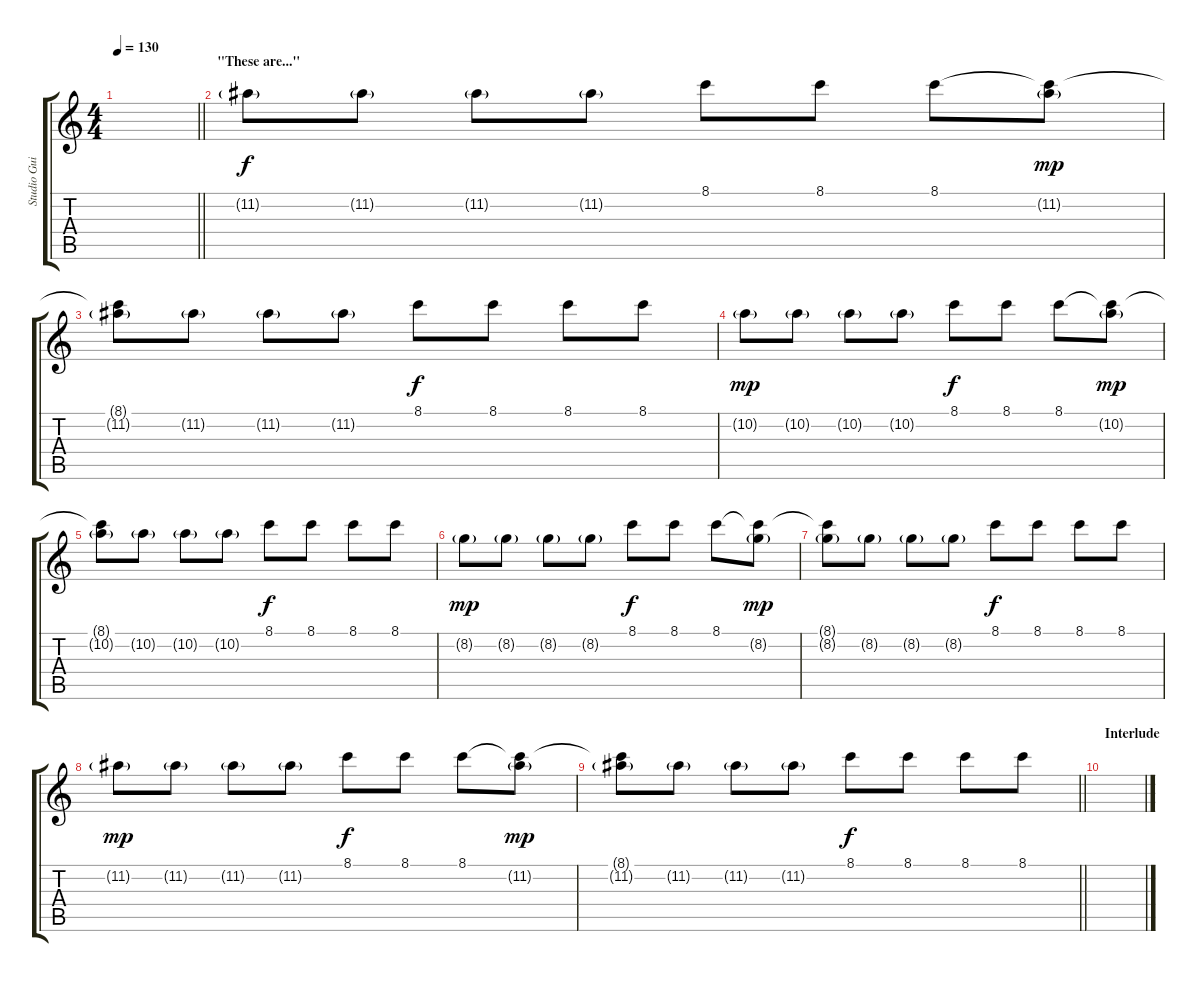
\track ("Studio Guitar" "Studio Gui") {instrument overdrivenguitar}
\staff {score tabs}
\tuning (E4 B3 G3 D3 A2 E2) {hide}
\ts (4 4)
\tempo 130
\clef g2
\barLineRight lightlight
\ks c
|
\section ("" "\"These are...\"")
11.2{g}.8 11.2{g}.8 11.2{g}.8 11.2{g}.8 8.1.8{dy f} 8.1.8 8.1.8 (8.1{t} 11.2{g}).8{dy mp} |
(8.1{t} 11.2{g}).8 11.2{g}.8 11.2{g}.8 11.2{g}.8 8.1.8{dy f} 8.1.8 8.1.8 8.1.8 |
10.2{g}.8{dy mp} 10.2{g}.8 10.2{g}.8 10.2{g}.8 8.1.8{dy f} 8.1.8 8.1.8 (8.1{t} 10.2{g}).8{dy mp} |
(8.1{t} 10.2{g}).8 10.2{g}.8 10.2{g}.8 10.2{g}.8 8.1.8{dy f} 8.1.8 8.1.8 8.1.8 |
8.2{g}.8{dy mp} 8.2{g}.8 8.2{g}.8 8.2{g}.8 8.1.8{dy f} 8.1.8 8.1.8 (8.1{t} 8.2{g}).8{dy mp} |
(8.1{t} 8.2{g}).8 8.2{g}.8 8.2{g}.8 8.2{g}.8 8.1.8{dy f} 8.1.8 8.1.8 8.1.8 |
11.2{g}.8{dy mp} 11.2{g}.8 11.2{g}.8 11.2{g}.8 8.1.8{dy f} 8.1.8 8.1.8 (8.1{t} 11.2{g}).8{dy mp} |
\barLineRight lightlight
(8.1{t} 11.2{g}).8 11.2{g}.8 11.2{g}.8 11.2{g}.8 8.1.8{dy f} 8.1.8 8.1.8 8.1.8 |
\section ("" "Interlude")
